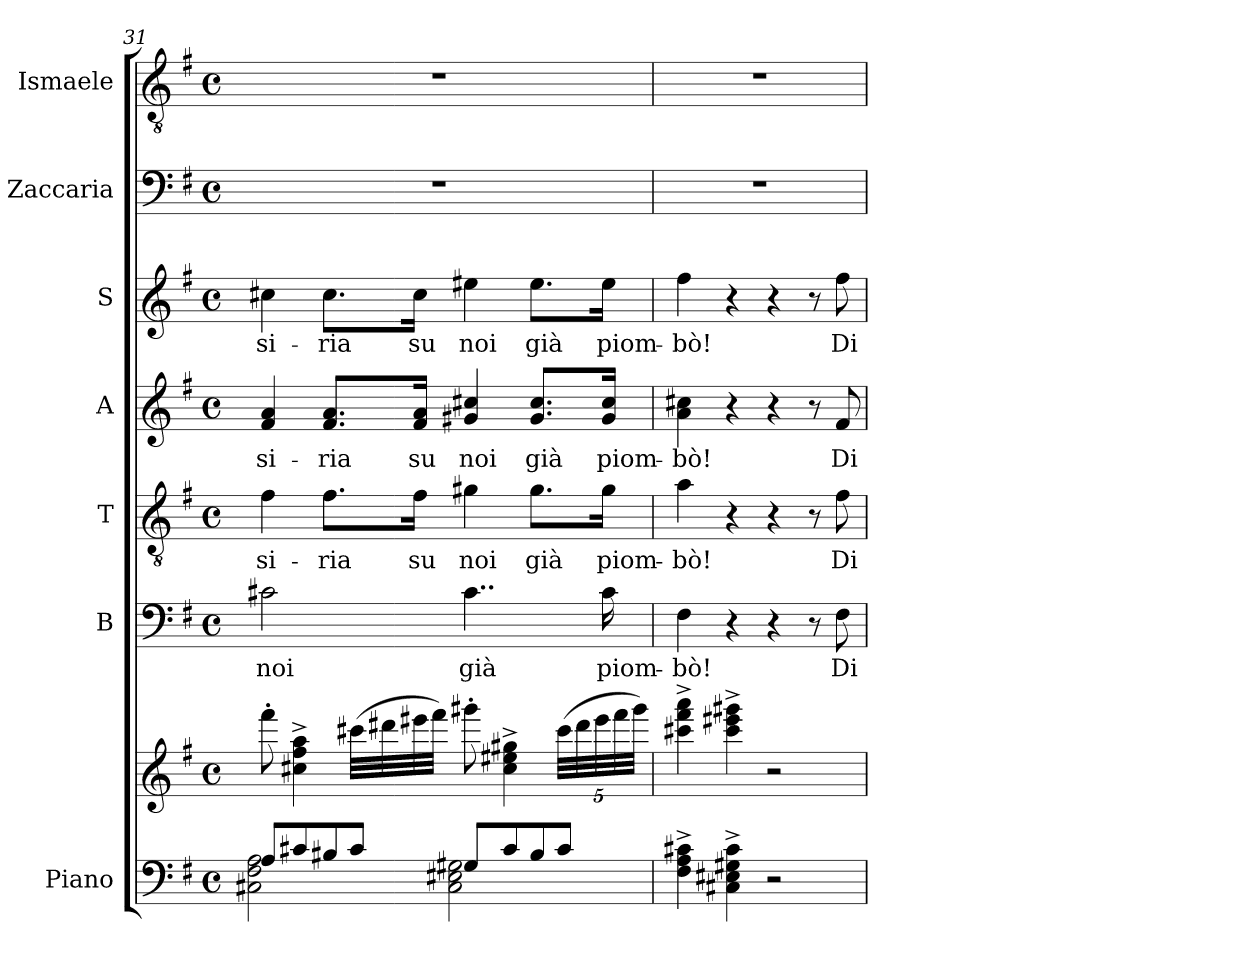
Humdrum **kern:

**kern	**kern	**kern	**text	**kern	**text	**kern	**text	**kern	**text	**kern	**kern
*part7	*part7	*part6	*part6	*part5	*part5	*part4	*part4	*part3	*part3	*part2	*part1
*staff8	*staff7	*staff6	*staff6	*staff5	*staff5	*staff4	*staff4	*staff3	*staff3	*staff2	*staff1
*I"Piano	*	*I"B	*	*I"T	*	*I"A	*	*I"S	*	*I"Zaccaria	*I"Ismaele
*I'Pno	*	*I'B	*	*I'T	*	*I'A	*	*I'S	*	*	*
*clefF4	*clefG2	*clefF4	*	*clefGv2	*	*clefG2	*	*clefG2	*	*clefF4	*clefGv2
*k[f#]	*k[f#]	*k[f#]	*	*k[f#]	*	*k[f#]	*	*k[f#]	*	*k[f#]	*k[f#]
*M4/4	*M4/4	*M4/4	*	*M4/4	*	*M4/4	*	*M4/4	*	*M4/4	*M4/4
*met(c)	*met(c)	*met(c)	*	*met(c)	*	*met(c)	*	*met(c)	*	*met(c)	*met(c)
=31	=31	=31	=31	=31	=31	=31	=31	=31	=31	=31	=31
*^	*	*	*	*	*	*	*	*	*	*	*
!	!	!	!	!LO:LY:b	!	!LO:LY:b	!	!LO:LY:b	!	!LO:LY:b	!	!
8A/L	2C#X\ 2F#\ 2A\	8fff#'\	2c#X\	noi	4f#\	-si-	4f#/ 4a/	-si-	4cc#X\	-si-	1r	1r
8c#X/	.	4cc#X\^ 4ff#\^ 4aa\^	.	.	.	.	.	.	.	.	.	.
!	!	!	!	!	!	!LO:LY:b	!	!LO:LY:b	!	!LO:LY:b	!	!
8B#X/	.	.	.	.	8.f#\L	-ria	8.f#/ 8.a/L	-ria	8.cc#\L	-ria	.	.
8c#/J	.	(>32ccc#X\LLL	.	.	.	.	.	.	.	.	.	.
.	.	32ddd#X\	.	.	.	.	.	.	.	.	.	.
!	!	!	!	!	!	!LO:LY:b	!	!LO:LY:b	!	!LO:LY:b	!	!
.	.	32eee#X\	.	.	16f#\Jk	su	16f#/ 16a/Jk	su	16cc#\Jk	su	.	.
.	.	32fff#\JJJ)	.	.	.	.	.	.	.	.	.	.
!	!	!	!	!LO:LY:b	!	!LO:LY:b	!	!LO:LY:b	!	!LO:LY:b	!	!
8G/L	2C#\ 2E#X\ 2G#X\	8ggg#X'\	4..c#\	già	4g#X\	noi	4g#X/ 4cc#X/	noi	4ee#X\	noi	.	.
8c#/	.	4cc#\^ 4ee#X\^ 4gg#X\^	.	.	.	.	.	.	.	.	.	.
!	!	!	!	!	!	!LO:LY:b	!	!LO:LY:b	!	!LO:LY:b	!	!
8B#/	.	.	.	.	8.g#\L	già	8.g#/ 8.cc#/L	già	8.ee#\L	già	.	.
*	*	*Xbrackettup	*	*	*	*	*	*	*	*	*	*
8c#/J	.	(>40ccc#\LLL	.	.	.	.	.	.	.	.	.	.
.	.	40ddd#\	.	.	.	.	.	.	.	.	.	.
.	.	40eee#\	.	.	.	.	.	.	.	.	.	.
!	!	!	!	!LO:LY:b	!	!LO:LY:b	!	!LO:LY:b	!	!LO:LY:b	!	!
.	.	.	16c#\	piom-	16g#\Jk	piom-	16g#/ 16cc#/Jk	piom-	16ee#\Jk	piom-	.	.
.	.	40fff#\	.	.	.	.	.	.	.	.	.	.
.	.	40ggg#\JJJ)	.	.	.	.	.	.	.	.	.	.
*v	*v	*	*	*	*	*	*	*	*	*	*	*
=32	=32	=32	=32	=32	=32	=32	=32	=32	=32	=32	=32
!	!	!	!LO:LY:b	!	!LO:LY:b	!	!LO:LY:b	!	!LO:LY:b	!	!
4F#\^ 4A\^ 4c#X\^	4ccc#X\^ 4fff#\^ 4aaa\^	4F#\	-bò!	4a\	-bò!	4a\ 4cc#X\	-bò!	4ff#\	-bò!	1r	1r
4C#X\^ 4E#X\^ 4G#X\^ 4c#\^	4ccc#\^ 4eee#X\^ 4ggg#X\^	4r	.	4r	.	4r	.	4r	.	.	.
2r	2r	4r	.	4r	.	4r	.	4r	.	.	.
.	.	8r	.	8r	.	8r	.	8r	.	.	.
!	!	!	!LO:LY:b	!	!LO:LY:b	!	!LO:LY:b	!	!LO:LY:b	!	!
.	.	8F#\	Di	8f#\	Di	8f#/	Di	8ff#\	Di	.	.
=	=	=	=	=	=	=	=	=	=	=	=
*-	*-	*-	*-	*-	*-	*-	*-	*-	*-	*-	*-
